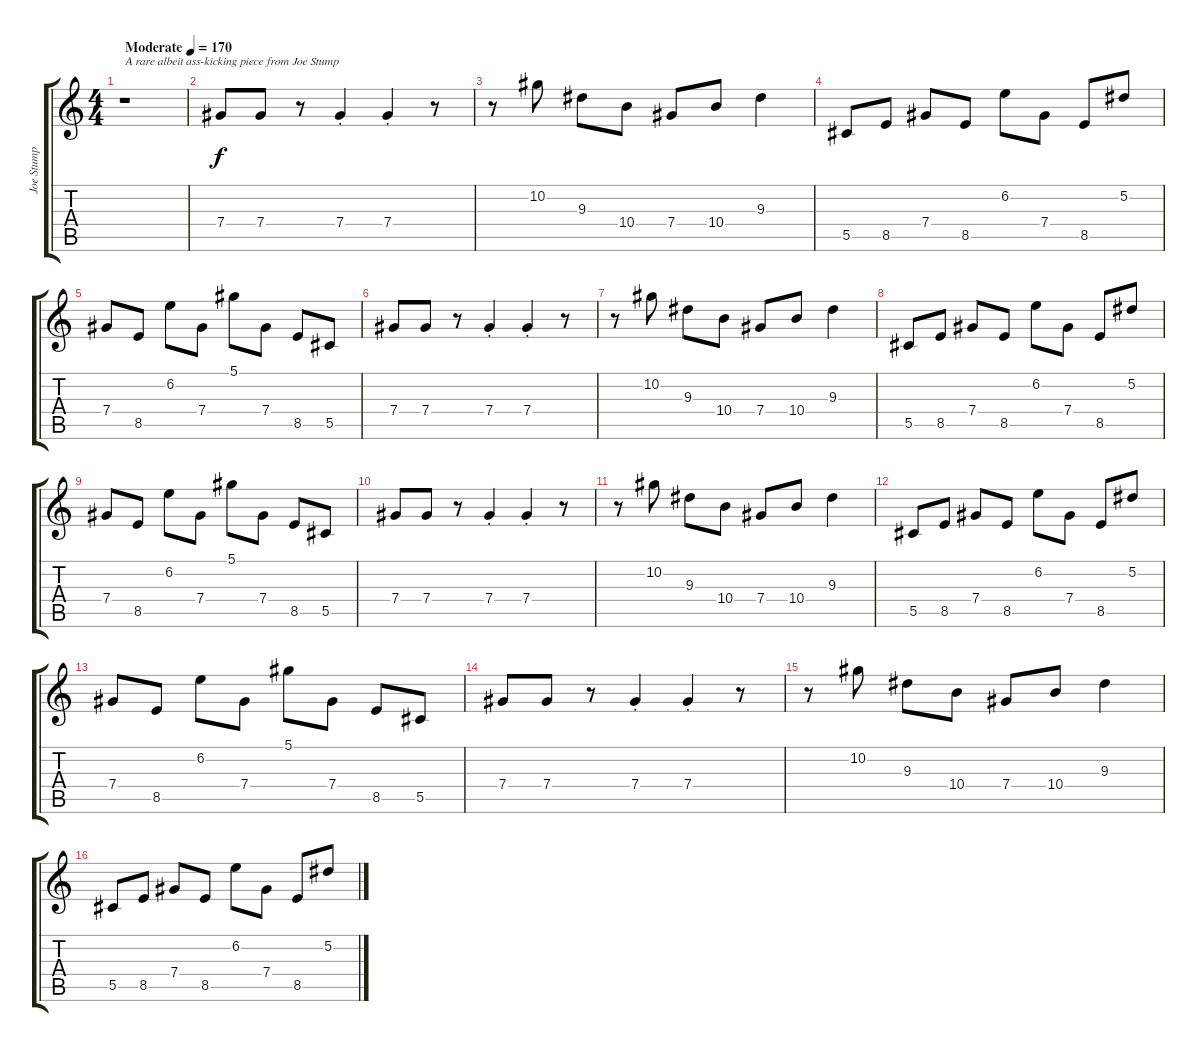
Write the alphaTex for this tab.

\track ("Joe Stump" "Joe Stump") {instrument acousticguitarnylon}
\staff {score tabs}
\tuning (Eb4 Bb3 Gb3 Db3 Ab2 Eb2) {hide}
\ts (4 4)
\tempo (170 "Moderate")
\clef g2
\ks c
r.1{txt "A rare albeit ass-kicking piece from Joe Stump" dy f instrument acousticguitarnylon} |
7.4.8 7.4.8 r.8 7.4{st}.4 7.4{st}.4 r.8 |
r.8 10.2.8 9.3.8 10.4.8 7.4.8 10.4.8 9.3.4 |
5.5.8 8.5.8 7.4.8 8.5.8 6.2.8 7.4.8 8.5.8 5.2.8 |
7.4.8 8.5.8 6.2.8 7.4.8 5.1.8 7.4.8 8.5.8 5.5.8 |
7.4.8 7.4.8 r.8 7.4{st}.4 7.4{st}.4 r.8 |
r.8 10.2.8 9.3.8 10.4.8 7.4.8 10.4.8 9.3.4 |
5.5.8 8.5.8 7.4.8 8.5.8 6.2.8 7.4.8 8.5.8 5.2.8 |
7.4.8 8.5.8 6.2.8 7.4.8 5.1.8 7.4.8 8.5.8 5.5.8 |
7.4.8 7.4.8 r.8 7.4{st}.4 7.4{st}.4 r.8 |
r.8 10.2.8 9.3.8 10.4.8 7.4.8 10.4.8 9.3.4 |
5.5.8 8.5.8 7.4.8 8.5.8 6.2.8 7.4.8 8.5.8 5.2.8 |
7.4.8 8.5.8 6.2.8 7.4.8 5.1.8 7.4.8 8.5.8 5.5.8 |
7.4.8 7.4.8 r.8 7.4{st}.4 7.4{st}.4 r.8 |
r.8 10.2.8 9.3.8 10.4.8 7.4.8 10.4.8 9.3.4 |
5.5.8 8.5.8 7.4.8 8.5.8 6.2.8 7.4.8 8.5.8 5.2.8
